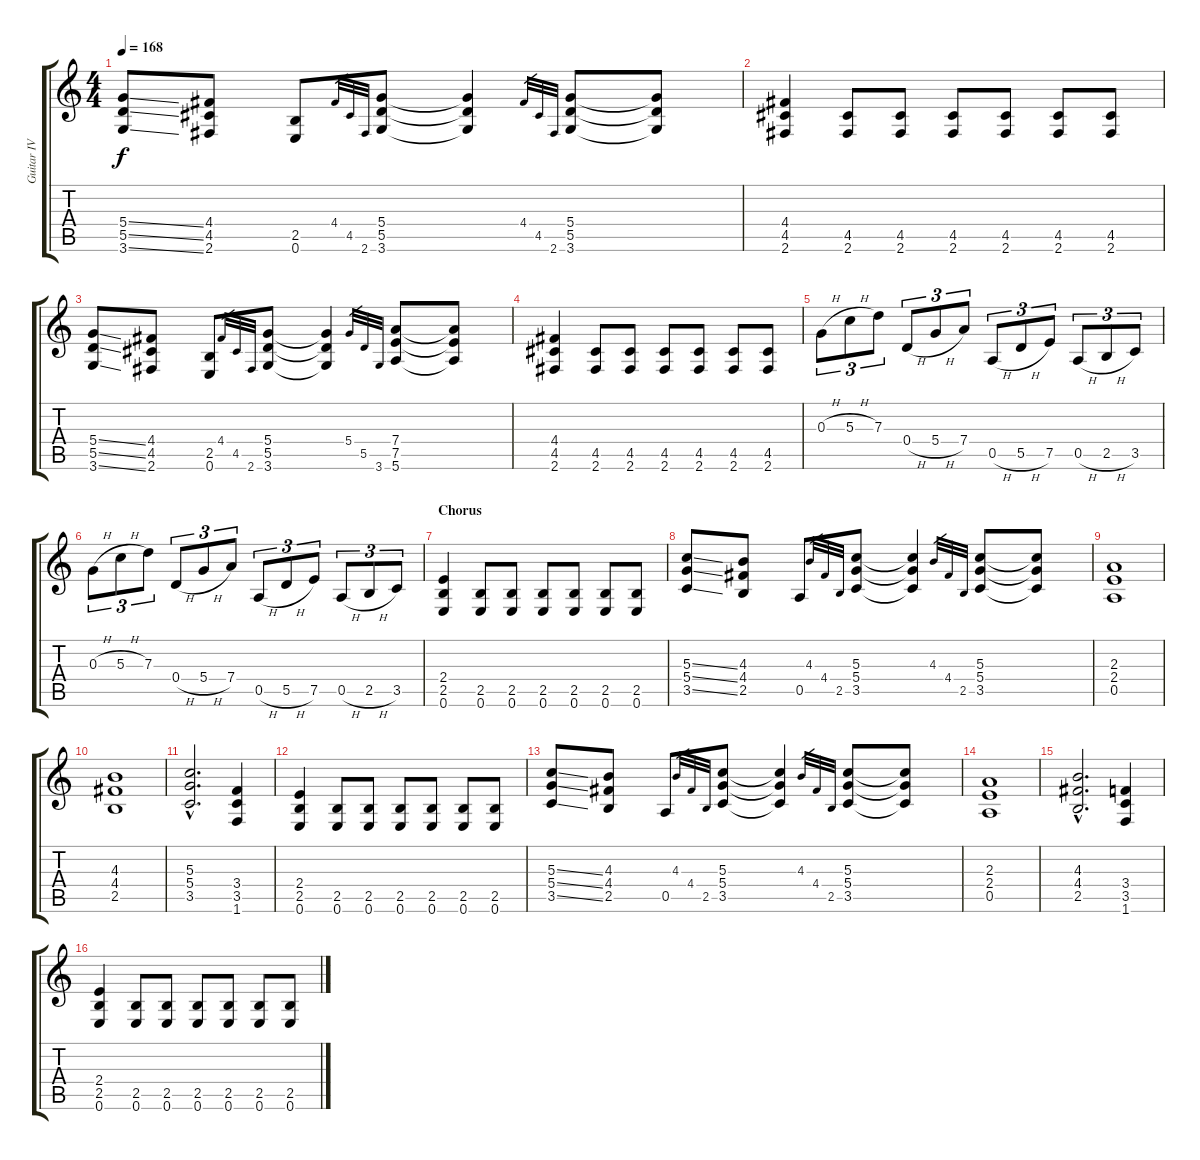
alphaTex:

\track ("Guitar IV Over/Dist" "Guitar IV ") {instrument distortionguitar}
\staff {score tabs}
\tuning (E4 B3 G3 D3 A2 E2) {hide}
\ts (4 4)
\tempo 168
\clef g2
\ks c
(5.4{ss} 5.5{ss} 3.6{ss}).8{dy f} (4.4 4.5 2.6).8 (2.5 0.6).8 4.4.32{gr} 4.5.32{gr} 2.6.32{gr} (5.4 5.5 3.6).8 (5.4{t} 5.5{t} 3.6{t}).4 4.4.32{gr} 4.5.32{gr} 2.6.32{gr} (5.4 5.5 3.6).8 (5.4{t} 5.5{t} 3.6{t}).8 |
(4.4 4.5 2.6).4 (4.5 2.6).8 (4.5 2.6).8 (4.5 2.6).8 (4.5 2.6).8 (4.5 2.6).8 (4.5 2.6).8 |
(5.4{ss} 5.5{ss} 3.6{ss}).8 (4.4 4.5 2.6).8 (2.5 0.6).8 4.4.32{gr} 4.5.32{gr} 2.6.32{gr} (5.4 5.5 3.6).8 (5.4{t} 5.5{t} 3.6{t}).4 5.4.32{gr} 5.5.32{gr} 3.6.32{gr} (7.4 7.5 5.6).8 (7.4{t} 7.5{t} 5.6{t}).8 |
(4.4 4.5 2.6).4 (4.5 2.6).8 (4.5 2.6).8 (4.5 2.6).8 (4.5 2.6).8 (4.5 2.6).8 (4.5 2.6).8 |
0.3{h}.8{tu (3 2)} 5.3{h}.8{tu (3 2)} 7.3.8{tu (3 2)} 0.4{h}.8{tu (3 2)} 5.4{h}.8{tu (3 2)} 7.4.8{tu (3 2)} 0.5{h}.8{tu (3 2)} 5.5{h}.8{tu (3 2)} 7.5.8{tu (3 2)} 0.5{h}.8{tu (3 2)} 2.5{h}.8{tu (3 2)} 3.5.8{tu (3 2)} |
0.3{h}.8{tu (3 2)} 5.3{h}.8{tu (3 2)} 7.3.8{tu (3 2)} 0.4{h}.8{tu (3 2)} 5.4{h}.8{tu (3 2)} 7.4.8{tu (3 2)} 0.5{h}.8{tu (3 2)} 5.5{h}.8{tu (3 2)} 7.5.8{tu (3 2)} 0.5{h}.8{tu (3 2)} 2.5{h}.8{tu (3 2)} 3.5.8{tu (3 2)} |
\section ("" "Chorus")
(2.4 2.5 0.6).4 (2.5 0.6).8 (2.5 0.6).8 (2.5 0.6).8 (2.5 0.6).8 (2.5 0.6).8 (2.5 0.6).8 |
(5.3{ss} 5.4{ss} 3.5{ss}).8 (4.3 4.4 2.5).8 0.5.8 4.3.32{gr} 4.4.32{gr} 2.5.32{gr} (5.3 5.4 3.5).8 (5.3{t} 5.4{t} 3.5{t}).4 4.3.32{gr} 4.4.32{gr} 2.5.32{gr} (5.3 5.4 3.5).8 (5.3{t} 5.4{t} 3.5{t}).8 |
(2.3 2.4 0.5).1 |
(4.3 4.4 2.5).1 |
(5.3{hac} 5.4{hac} 3.5{hac}).2{d} (3.4 3.5 1.6).4 |
(2.4 2.5 0.6).4 (2.5 0.6).8 (2.5 0.6).8 (2.5 0.6).8 (2.5 0.6).8 (2.5 0.6).8 (2.5 0.6).8 |
(5.3{ss} 5.4{ss} 3.5{ss}).8 (4.3 4.4 2.5).8 0.5.8 4.3.32{gr} 4.4.32{gr} 2.5.32{gr} (5.3 5.4 3.5).8 (5.3{t} 5.4{t} 3.5{t}).4 4.3.32{gr} 4.4.32{gr} 2.5.32{gr} (5.3 5.4 3.5).8 (5.3{t} 5.4{t} 3.5{t}).8 |
(2.3 2.4 0.5).1 |
(4.3{hac} 4.4{hac} 2.5{hac}).2{d} (3.4 3.5 1.6).4 |
(2.4 2.5 0.6).4 (2.5 0.6).8 (2.5 0.6).8 (2.5 0.6).8 (2.5 0.6).8 (2.5 0.6).8 (2.5 0.6).8
